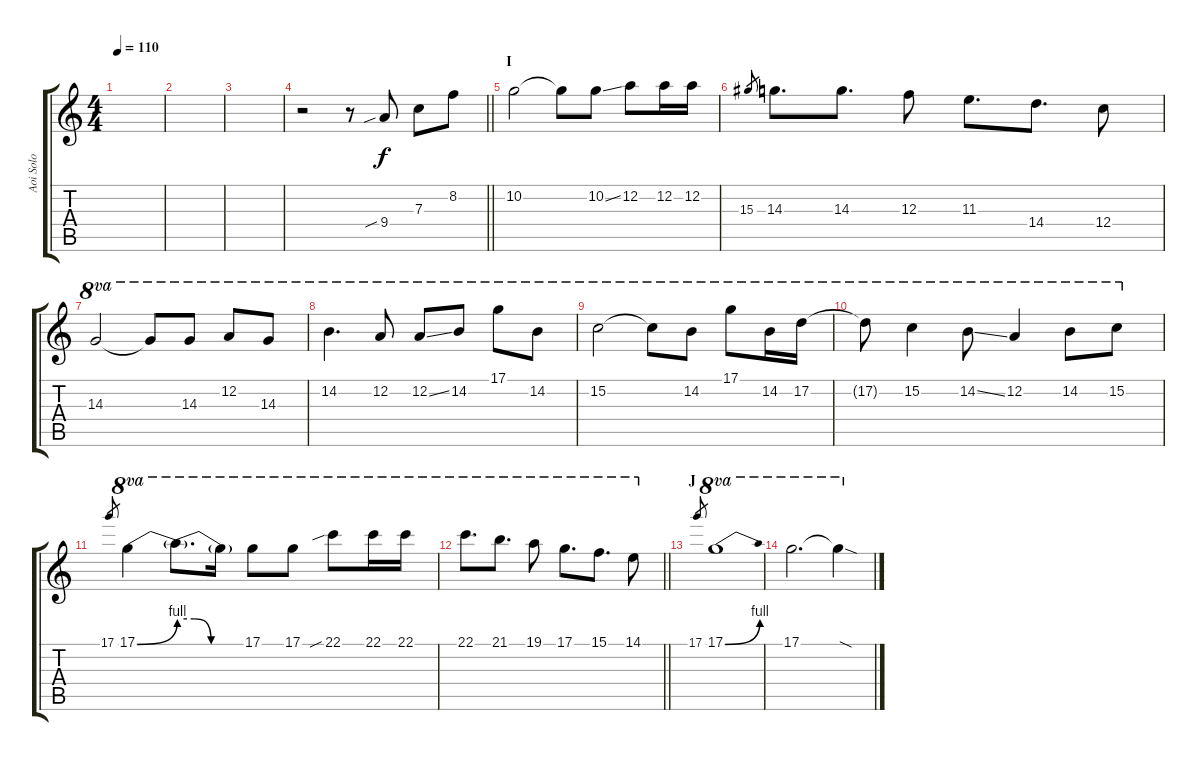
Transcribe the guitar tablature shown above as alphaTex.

\track ("Aoi Solo" "Aoi Solo") {instrument distortionguitar}
\staff {score tabs}
\tuning (D4 A3 F3 C3 G2 D2) {hide}
\ts (4 4)
\tempo 110
\clef g2
\ks c
|
|
|
\barLineRight lightlight
r.2 r.8 9.4{sib}.8 7.3.8 8.2.8 |
\section ("" "I")
10.2.2 10.2{t}.8 10.2{ss}.8 12.2.8 12.2.16 12.2.16 |
15.3.8{gr} 14.3.8{d} 14.3.8{d} 12.3.8 11.3.8{d} 14.4.8{d} 12.4.8 |
14.3.2{ot 8va} 14.3{t}.8{ot 8va} 14.3.8{ot 8va} 12.2.8{ot 8va} 14.3.8{ot 8va} |
14.2.4{d ot 8va} 12.2.8{ot 8va} 12.2{ss}.8{ot 8va} 14.2.8{ot 8va} 17.1.8{ot 8va} 14.2.8{ot 8va} |
15.2.2{ot 8va} 15.2{t}.8{ot 8va} 14.2.8{ot 8va} 17.1.8{ot 8va} 14.2.16{ot 8va} 17.2.16{ot 8va} |
17.2{t}.8{ot 8va} 15.2.4{ot 8va} 14.2{ss}.8{ot 8va} 12.2.4{ot 8va} 14.2.8{ot 8va} 15.2.8{ot 8va} |
17.1.8{gr} 17.1{be (bend 0 0 60 4)}.4{ot 8va} 17.1{be (custom 0 4 15 4 30 0 60 0) t}.8{d ot 8va} 17.1{t}.16{ot 8va} 17.1.8{ot 8va} 17.1.8{ot 8va} 22.1{sib}.8{ot 8va} 22.1.16{ot 8va} 22.1.16{ot 8va} |
\barLineRight lightlight
22.1.8{d ot 8va} 21.1.8{d ot 8va} 19.1.8{ot 8va} 17.1.8{d ot 8va} 15.1.8{d ot 8va} 14.1.8{ot 8va} |
\section ("" "J")
17.1.8{gr} 17.1{be (bend 0 0 60 4)}.1{ot 8va} |
17.1.2{d ot 8va} 17.1{sod t}.4{ot 8va}
